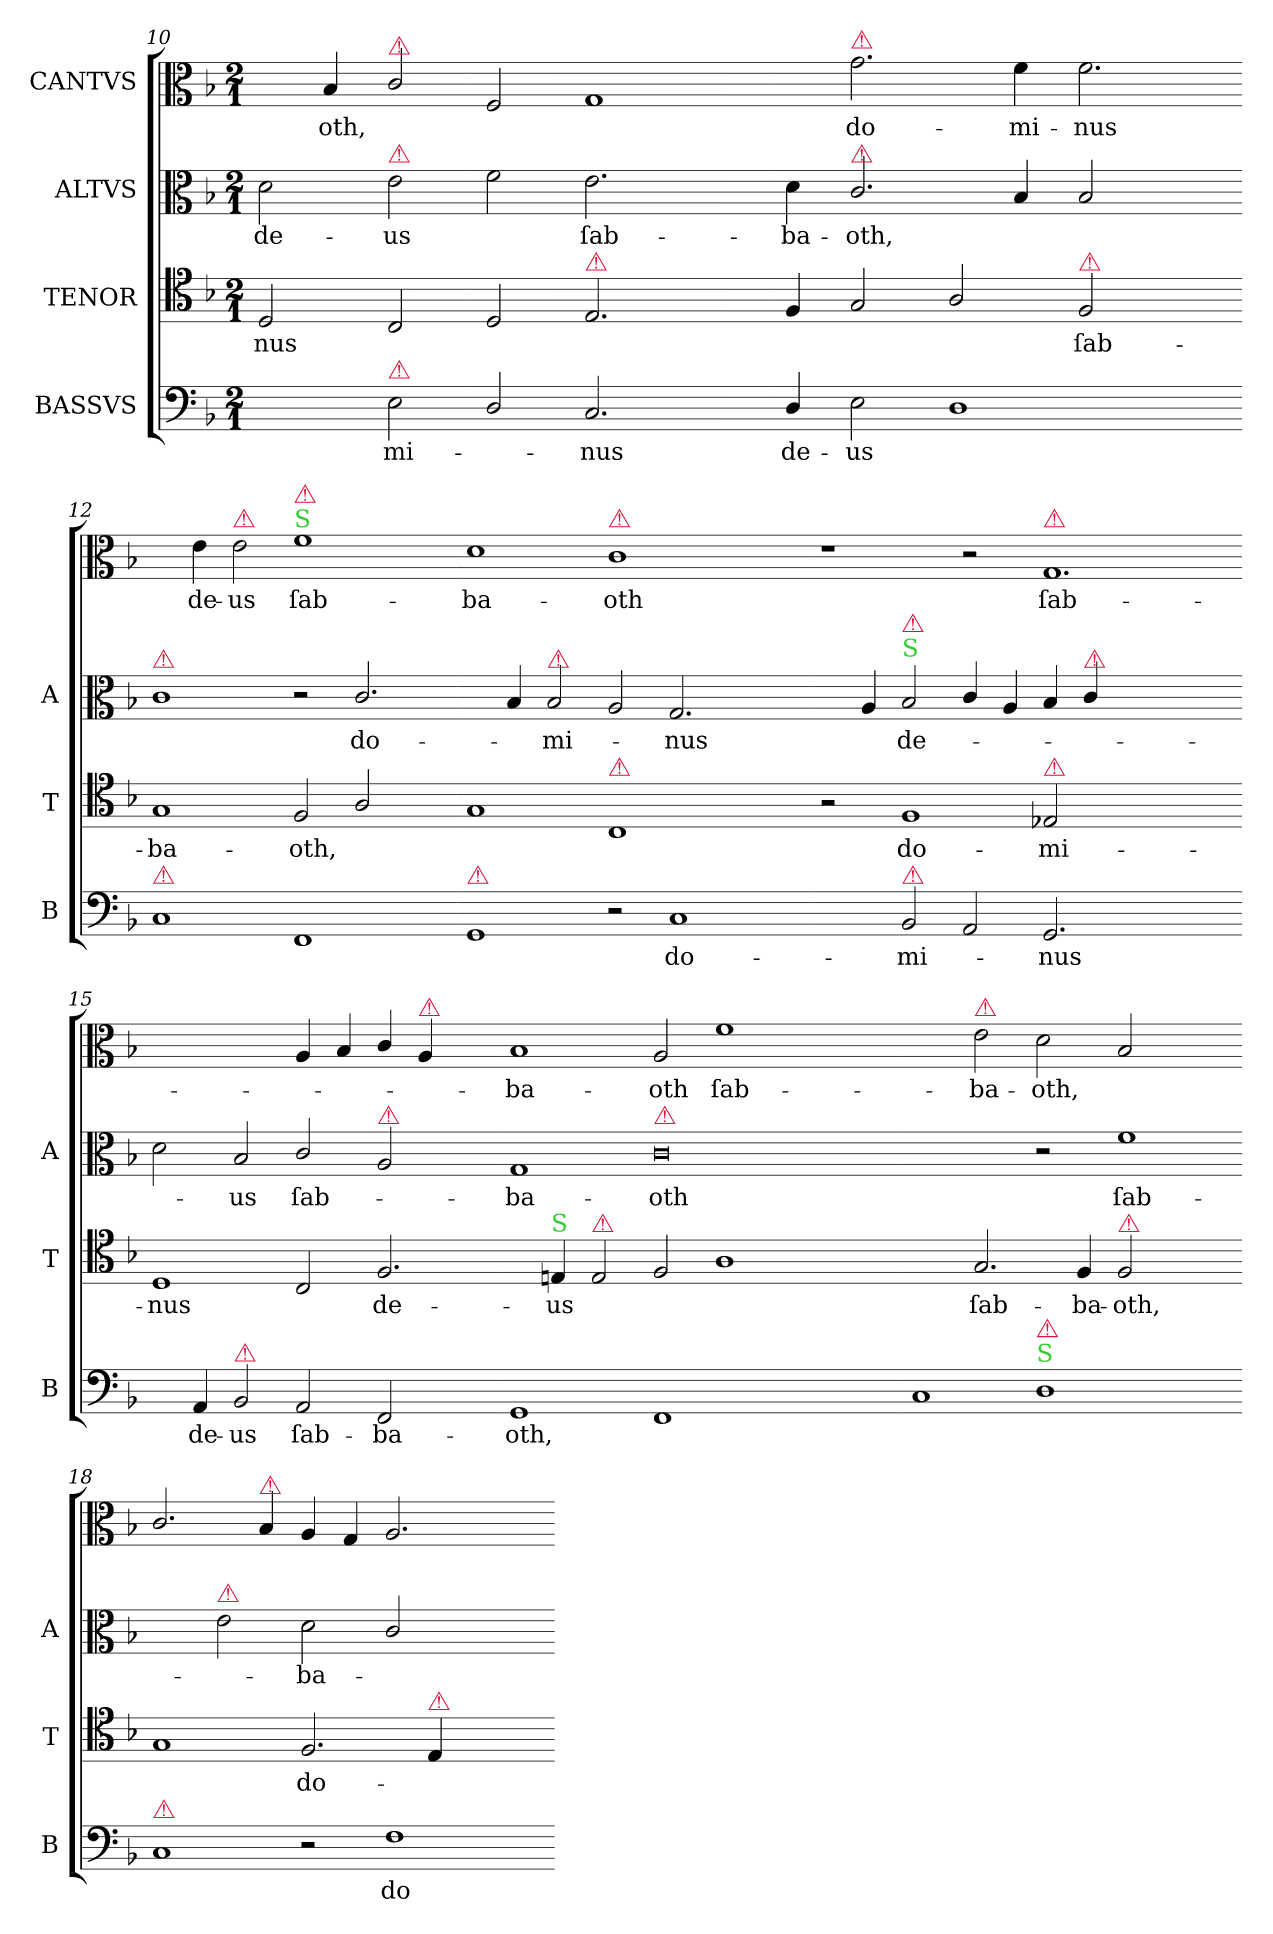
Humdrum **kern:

**kern	**text	**kern	**text	**kern	**text	**kern	**text
*part4	*part4	*part3	*part3	*part2	*part2	*part1	*part1
*staff4	*staff4	*staff3	*staff3	*staff2	*staff2	*staff1	*staff1
*I"BASSVS	*	*I"TENOR	*	*I"ALTVS	*	*I"CANTVS	*
*I'B	*	*I'T	*	*I'A	*	*	*
*clefF4	*	*clefC4	*	*clefC3	*	*clefC3	*
*k[b-]	*	*k[b-]	*	*k[b-]	*	*k[b-]	*
*F:	*	*F:	*	*F:	*	*F:	*
*M2/1	*	*M2/1	*	*M2/1	*	*M2/1	*
=10	=10	=10	=10	=10	=10	=10	=10
2ryy	.	2D/	-nus	2d\	de-	4ryy	.
.	.	.	.	.	.	4B-/	-oth,
!	!	!	!	!	!	!LO:TX:a:color=crimson:t=⚠	!
!	!	!	!	!LO:TX:a:color=crimson:t=⚠	!	!	!
!LO:TX:a:color=crimson:t=⚠	!	!	!	!	!	!	!
2E\	-mi-	2C/	.	2e\	-us	2c/	.
2D/	.	2D/	.	2f\	.	2F/	.
!	!	!LO:TX:a:color=crimson:t=⚠	!	!	!	!	!
2.C/	-nus	2.E/	.	2.e\	ſab-	1G/	.
4ryy	.	4ryy	.	4ryy	.	.	.
=11-	=11-	=11-	=11-	=11-	=11-	=11-	=11-
4D/	de-	4F/	.	4d\	-ba-	4ryy	.
!	!	!	!	!	!	!LO:TX:a:color=crimson:t=⚠	!
!	!	!	!	!LO:TX:a:color=crimson:t=⚠	!	!	!
!	!	!	!	!	!	!	!LO:LY:i
2E\	-us	2G/	.	2.c/	-oth,	2.g\	do-
1D	.	2A/	.	.	.	.	.
!	!	!	!	!	!	!	!LO:LY:i
.	.	.	.	4B-/	.	4f\	-mi-
!	!	!LO:TX:a:color=crimson:t=⚠	!	!	!	!	!
!	!	!	!	!	!	!	!LO:LY:i
.	.	2F/	ſab-	2B-/	.	2.f\	-nus
4ryy	.	4ryy	.	4ryy	.	.	.
=12-	=12-	=12-	=12-	=12-	=12-	=12-	=12-
!	!	!	!	!LO:TX:a:color=crimson:t=⚠	!	!	!
!LO:TX:a:color=crimson:t=⚠	!	!	!	!	!	!	!
1C	.	1G	-ba-	1c	.	4ryy	.
!	!	!	!	!	!	!	!LO:LY:i
.	.	.	.	.	.	4e\	de-
!	!	!	!	!	!	!LO:TX:a:color=crimson:t=⚠	!
!	!	!	!	!	!	!	!LO:LY:i
.	.	.	.	.	.	2e\	-us
!	!	!	!	!	!	!LO:TX:a:color=limegreen:t=S	!
!	!	!	!	!	!	!LO:TX:a:color=crimson:t=⚠	!
!	!	!	!	!	!	!	!LO:LY:i
1FF	.	2F/	-oth,	2r	.	1f	ſab-
!	!	!	!	!	!LO:LY:i	!	!
.	.	2A/	.	2.c/	do-	.	.
4ryy	.	4ryy	.	.	.	4ryy	.
=13-	=13-	=13-	=13-	=13-	=13-	=13-	=13-
!LO:TX:a:color=crimson:t=⚠	!	!	!	!	!	!	!
!	!	!	!	!	!	!	!LO:LY:i
1GG	.	1G	.	4ryy	.	1d	-ba-
.	.	.	.	4B-/	.	.	.
!	!	!	!	!LO:TX:a:color=crimson:t=⚠	!	!	!
!	!	!	!	!	!LO:LY:i	!	!
.	.	.	.	2B-/	-mi-	.	.
!	!	!	!	!	!	!LO:TX:a:color=crimson:t=⚠	!
!	!	!LO:TX:a:color=crimson:t=⚠	!	!	!	!	!
!	!	!	!	!	!	!	!LO:LY:i
2r	.	1C	.	2A/	.	1c	-oth
!	!	!	!	!	!LO:LY:i	!	!
1C/	do-	.	.	2.G/	-nus	.	.
.	.	2ryy	.	.	.	2ryy	.
.	.	.	.	4ryy	.	.	.
=14-	=14-	=14-	=14-	=14-	=14-	=14-	=14-
2ryy	.	2r	.	4ryy	.	1r	.
.	.	.	.	4A/	.	.	.
!	!	!	!	!LO:TX:a:color=limegreen:t=S	!	!	!
!	!	!	!	!LO:TX:a:color=crimson:t=⚠	!	!	!
!LO:TX:a:color=crimson:t=⚠	!	!	!	!	!	!	!
!	!	!	!	!	!LO:LY:i	!	!
2BB-/	-mi-	1F	do-	2B-/	de-	.	.
2AA/	.	.	.	4c/	.	2r	.
.	.	.	.	4A/	.	.	.
!	!	!	!	!	!	!LO:TX:a:color=crimson:t=⚠	!
!	!	!LO:TX:a:color=crimson:t=⚠	!	!	!	!	!
!	!	!	!	!	!	!	!LO:LY:i
2.GG/	-nus	2E-X/	-mi-	4B-/	.	1.G/	ſab-
!	!	!	!	!LO:TX:a:color=crimson:t=⚠	!	!	!
.	.	.	.	4c/	.	.	.
.	.	1ryy	.	1ryy	.	.	.
2.ryy	.	.	.	.	.	.	.
=15-	=15-	=15-	=15-	=15-	=15-	=15-	=15-
4ryy	.	1D	-nus	2d\	.	1ryy	.
4AA/	de-	.	.	.	.	.	.
!LO:TX:a:color=crimson:t=⚠	!	!	!	!	!	!	!
!	!	!	!	!	!LO:LY:i	!	!
2BB-/	-us	.	.	2B-/	-us	.	.
!	!	!	!	!	!LO:LY:i	!	!
2AA/	ſab-	2C/	.	2c/	ſab-	4A/	.
.	.	.	.	.	.	4B-/	.
!	!	!	!	!LO:TX:a:color=crimson:t=⚠	!	!	!
2FF/	-ba-	2.F/	de-	2A/	.	4c/	.
!	!	!	!	!	!	!LO:TX:a:color=crimson:t=⚠	!
.	.	.	.	.	.	4A/	.
4ryy	.	.	.	4ryy	.	4ryy	.
=16-	=16-	=16-	=16-	=16-	=16-	=16-	=16-
!	!	!	!	!	!LO:LY:i	!	!LO:LY:i
1GG	-oth,	4ryy	.	1G	-ba-	1B-	-ba-
!	!	!LO:TX:a:color=limegreen:t=S	!	!	!	!	!
.	.	4En/	-us	.	.	.	.
!	!	!LO:TX:a:color=crimson:t=⚠	!	!	!	!	!
.	.	2E/	.	.	.	.	.
!	!	!	!	!LO:TX:a:color=crimson:t=⚠	!	!	!
!	!	!	!	!	!LO:LY:i	!	!LO:LY:i
1FF	.	2F/	.	0c	-oth	2A/	-oth
.	.	1A\	.	.	.	1f\	ſab-
1ryy	.	.	.	.	.	.	.
.	.	2ryy	.	.	.	2ryy	.
=17-	=17-	=17-	=17-	=17-	=17-	=17-	=17-
1C	.	2ryy	.	1ryy	.	2ryy	.
!	!	!	!	!	!	!LO:TX:a:color=crimson:t=⚠	!
.	.	2.G/	ſab-	.	.	2e\	-ba-
!LO:TX:a:color=limegreen:t=S	!	!	!	!	!	!	!
!LO:TX:a:color=crimson:t=⚠	!	!	!	!	!	!	!
1D	.	.	.	2r	.	2d\	-oth,
.	.	4F/	-ba-	.	.	.	.
!	!	!LO:TX:a:color=crimson:t=⚠	!	!	!	!	!
.	.	2F/	-oth,	1f\	ſab-	2B-/	.
2ryy	.	2ryy	.	.	.	2ryy	.
=18-	=18-	=18-	=18-	=18-	=18-	=18-	=18-
!LO:TX:a:color=crimson:t=⚠	!	!	!	!	!	!	!
1C	.	1G	.	2ryy	.	2.c/	.
!	!	!	!	!LO:TX:a:color=crimson:t=⚠	!	!	!
.	.	.	.	2e\	.	.	.
!	!	!	!	!	!	!LO:TX:a:color=crimson:t=⚠	!
.	.	.	.	.	.	4B-/	.
2r	.	2.F/	do-	2d\	-ba-	4A/	.
.	.	.	.	.	.	4G/	.
1F\	do-	.	.	2c/	.	2.A/	.
!	!	!LO:TX:a:color=crimson:t=⚠	!	!	!	!	!
.	.	4E/	.	.	.	.	.
.	.	2ryy	.	2ryy	.	.	.
.	.	.	.	.	.	4ryy	.
=-	=-	=-	=-	=-	=-	=-	=-
*-	*-	*-	*-	*-	*-	*-	*-
